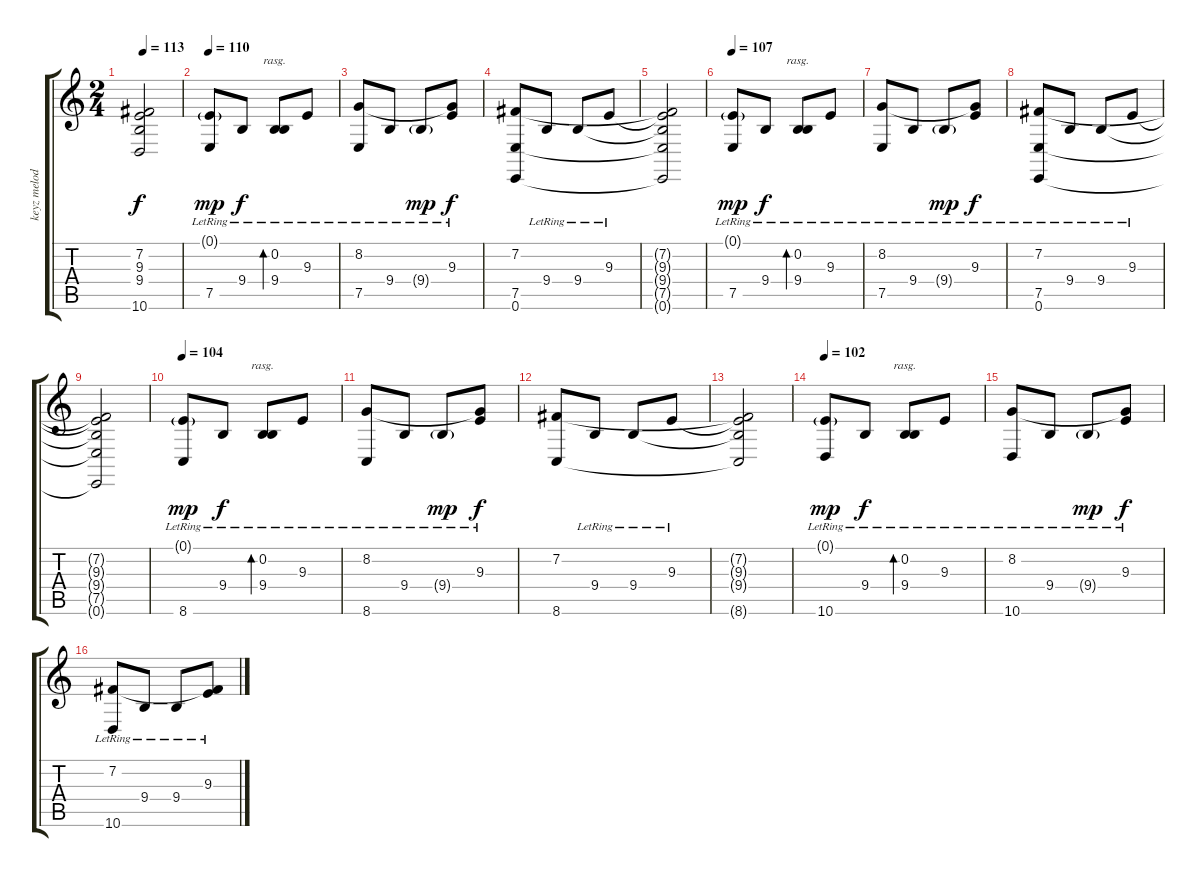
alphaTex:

\track ("keyz melody" "keyz melod") {instrument acousticgrandpiano}
\staff {score tabs}
\tuning (E4 B3 G3 D3 A2 E2) {hide}
\ts (2 4)
\tempo 113
\clef g2
\ks c
(7.2{t} 9.3{t} 9.4{t} 10.6{t}).2{dy f} |
\tempo 110
(0.1{g lr} 7.5{lr}).8{dy mp} 9.4{lr}.8{dy f} (0.2{lr} 9.4{lr}).8{bd 120 rasg ii} 9.3{lr}.8 |
(8.2 7.5{lr}).8 9.4{lr}.8 9.4{g lr}.8{dy mp} (8.2{t} 9.3{lr}).8{dy f} |
(7.2 7.5 0.6).8 9.4{lr}.8 9.4{lr}.8 9.3{lr}.8 |
(7.2{t} 9.3{t} 9.4{t} 7.5{t} 0.6{t}).2 |
\tempo 107
(0.1{g lr} 7.5{lr}).8{dy mp} 9.4{lr}.8{dy f} (0.2{lr} 9.4{lr}).8{bd 120 rasg ii} 9.3{lr}.8 |
(8.2 7.5{lr}).8 9.4{lr}.8 9.4{g lr}.8{dy mp} (8.2{t} 9.3{lr}).8{dy f} |
(7.2 7.5{lr} 0.6).8 9.4{lr}.8 9.4{lr}.8 9.3{lr}.8 |
(7.2{t} 9.3{t} 9.4{t} 7.5{t} 0.6{t}).2 |
\tempo 104
(0.1{g lr} 8.6{lr}).8{dy mp} 9.4{lr}.8{dy f} (0.2{lr} 9.4{lr}).8{bd 120 rasg ii} 9.3{lr}.8 |
(8.2 8.6{lr}).8 9.4{lr}.8 9.4{g lr}.8{dy mp} (8.2{t} 9.3{lr}).8{dy f} |
(7.2 8.6).8 9.4{lr}.8 9.4{lr}.8 9.3{lr}.8 |
(7.2{t} 9.3{t} 9.4{t} 8.6{t}).2 |
\tempo 102
(0.1{g lr} 10.6{lr}).8{dy mp} 9.4{lr}.8{dy f} (0.2{lr} 9.4{lr}).8{bd 120 rasg ii} 9.3{lr}.8 |
(8.2 10.6{lr}).8 9.4{lr}.8 9.4{g lr}.8{dy mp} (8.2{t} 9.3{lr}).8{dy f} |
(7.2 10.6{lr}).8 9.4{lr}.8 9.4{lr}.8 (7.2{t} 9.3{lr}).8
